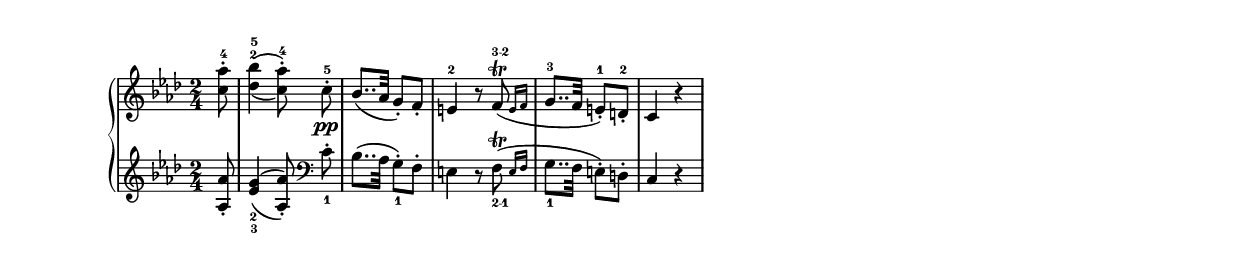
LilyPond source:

\version "2.13.36"
\include "english.ly"
#(set-global-staff-size 15)
\paper {
  ragged-right = ##t
  line-width = 17\cm
  indent = 0\cm
}


\header {
  lsrtags = "headwords"
  texidoc = ""
  doctitle = "headword"
}

\layout {
  \context {
    \Score
    \override PaperColumn #'keep-inside-line = ##t
    \override NonMusicalPaperColumn #'keep-inside-line = ##t
  }
}

% NR 1.7 Editorial annotations

% Beethoven, Op. 31, No. 3
% Piano sonata 18, Movt II, Scherzo
% Measures 9 - 14

\new PianoStaff <<

  % RH Staff
  \new Staff {
    \clef treble
    \key af \major
    \time 2/4
    \set Staff.fingeringOrientations = #'(up)
    \set Score.currentBarNumber = #9
    \partial 8
    <af''-4 c''>8 \staccato
    |
    \set doubleSlurs = ##t
    <bf''-5 df''-2>4 (
    <af''-4 c''>8 \staccato )
    \noBeam
    c''8-5 \staccato \pp
    |
    \set doubleSlurs = ##f
    bf'8.. (
    af'32
    g'8 ) \staccato
    f'8 \staccato
    |
    e'4-2
    r8
    \once \override Script #'script-priority = #-100
    \afterGrace
    f'8 ( \trill ^ \markup { \finger "3-2" }
    { e'16 [ f'16 ] }
    |
    g'8..-3
    f'32
    e'8-1 ) \staccato
    d'8-2 \staccato
    |
    c'4
    r4
  }

  % LH Staff
  \new Staff {
    \key af \major
    \clef treble
    \override Fingering #'direction = #down
    \set Staff.fingeringOrientations = #'(down)
    \partial 8
    <af' af>8 \staccato
    \set doubleSlurs = ##t
    <g'-2 ef'-3>4 (
    <af' af>8 ) \staccato
    \noBeam
    \clef bass
    c'8-1 \staccato
    |
    \set doubleSlurs = ##f
    bf8.. (
    af32
    g8-1 ) \staccato
    f8 \staccato
    |
    e4
    r8
    \afterGrace
    f8 ( \trill _ \markup { \finger "2-1" }
    { e16 [ f16 ] }
    |
    g8..-1
    f32
    e8 ) \staccato
    d8 \staccato
    |
    c4
    r4
  }

>>
